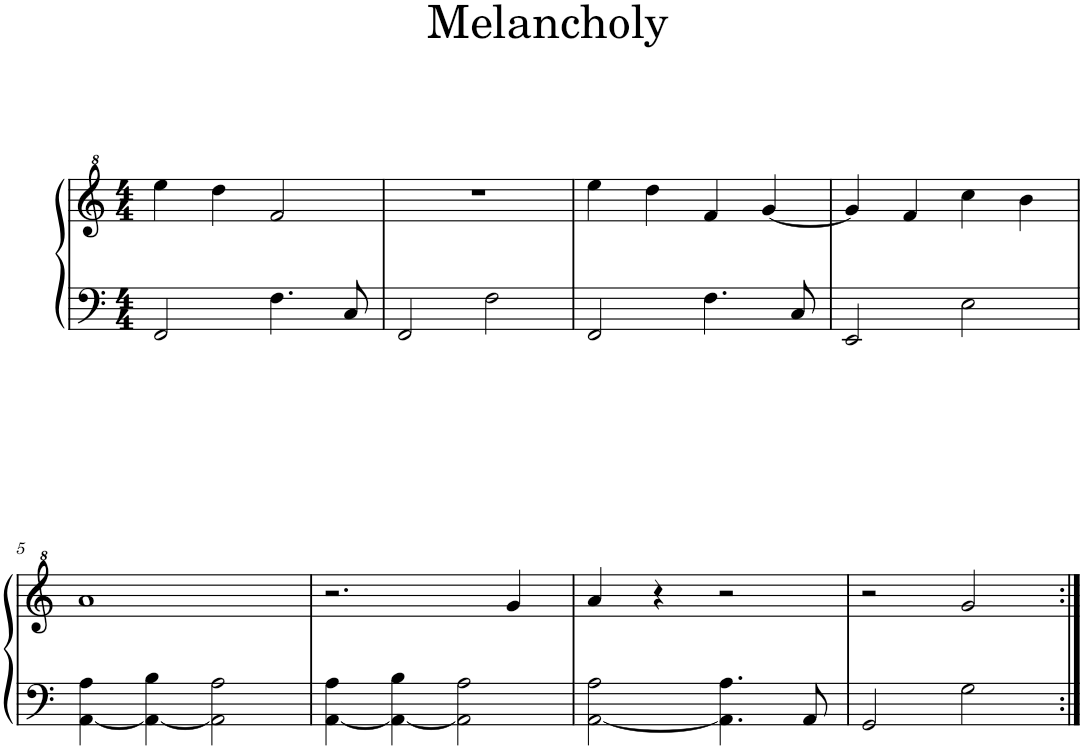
**kern	**kern
*part1	*part1
*staff2	*staff1
*I"Grand Piano	*
*I'Pno.	*
*clefF4	*clefG^2
*k[]	*k[]
*M4/4	*M4/4
=1	=1
2FF/	4eee\
.	4ddd\
4.F\	2ff/
8C/	.
=2	=2
2FF/	1r
2F\	.
=3	=3
2FF/	4eee\
.	4ddd\
4.F\	4ff/
.	[4gg/
8C/	.
=4	=4
2EE/	4gg/]
.	4ff/
2E\	4ccc\
.	4bb\
!!LO:LB:g=z
=5	=5
[4AA\ 4A\	1aa
4AA\_ 4B\	.
2AA\] 2A\	.
=6	=6
[4AA\ 4A\	2.r
4AA\_ 4B\	.
2AA\] 2A\	.
.	4gg/
=7	=7
[2AA\ 2A\	4aa/
.	4r
4.AA\] 4.A\	2r
8AA/	.
=8	=8
2GG/	2r
2G\	2gg/
=:|!	=:|!
*-	*-
